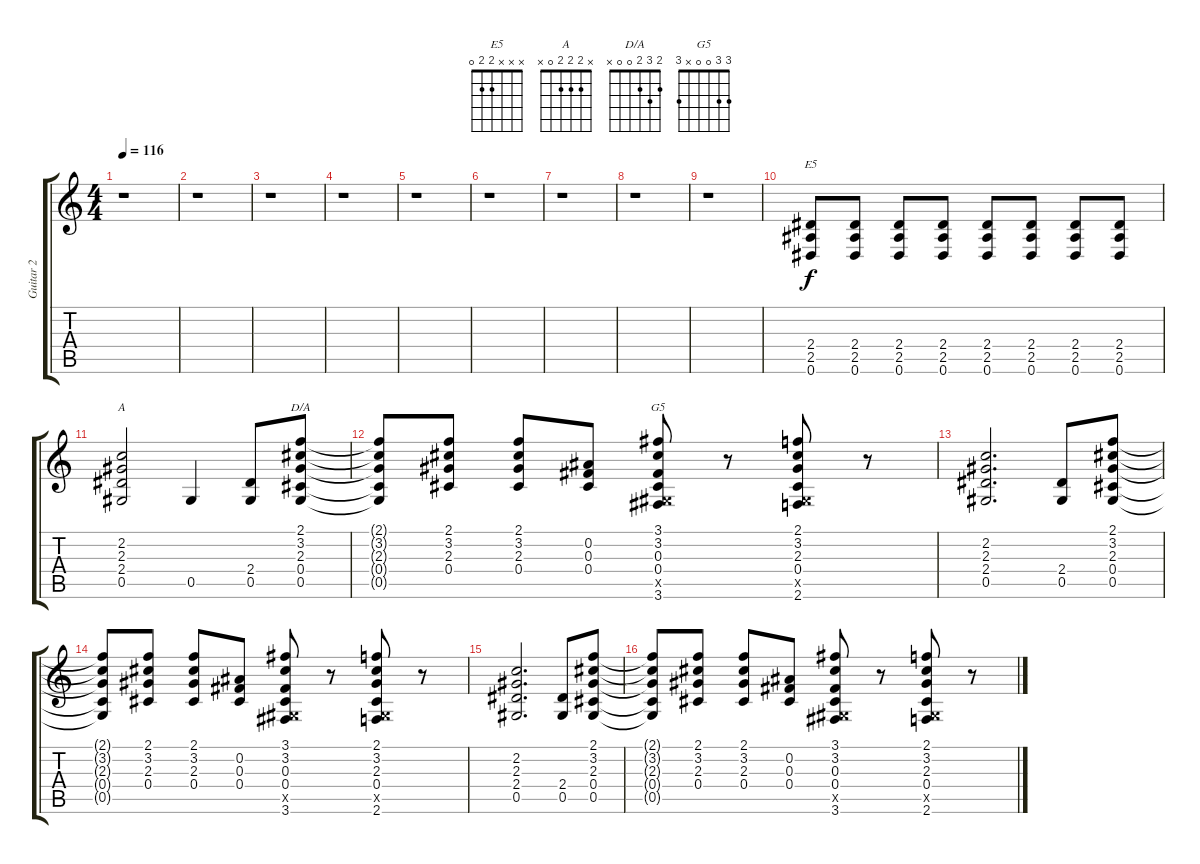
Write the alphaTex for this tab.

\track ("Guitar 2" "Guitar 2") {instrument distortionguitar}
\staff {score tabs}
\tuning (Eb4 Bb3 Gb3 Db3 Ab2 Eb2) {hide}
\chord ("E5" x x x 2 2 0)
\chord ("A" x 2 2 2 0 x)
\chord ("D/A" 2 3 2 0 0 x)
\chord ("G5" 3 3 0 0 x 3)
\ts (4 4)
\tempo 116
\clef g2
\ks c
r.1{dy f} |
r.1 |
r.1 |
r.1 |
r.1 |
r.1 |
r.1 |
r.1 |
r.1 |
(2.4 2.5 0.6).8{ch "E5"} (2.4 2.5 0.6).8 (2.4 2.5 0.6).8 (2.4 2.5 0.6).8 (2.4 2.5 0.6).8 (2.4 2.5 0.6).8 (2.4 2.5 0.6).8 (2.4 2.5 0.6).8 |
(2.2 2.3 2.4 0.5).2{ch "A"} 0.5.4 (2.4 0.5).8 (2.1 3.2 2.3 0.4 0.5).8{ch "D/A"} |
(2.1{t} 3.2{t} 2.3{t} 0.4{t} 0.5{t}).8 (2.1 3.2 2.3 0.4).8 (2.1 3.2 2.3 0.4).8 (0.2 0.3 0.4).8 (3.1 3.2 0.3 0.4 0.5{x} 3.6).8{ch "G5"} r.8 (2.1 3.2 2.3 0.4 0.5{x} 2.6).8 r.8 |
(2.2 2.3 2.4 0.5).2{d} (2.4 0.5).8 (2.1 3.2 2.3 0.4 0.5).8 |
(2.1{t} 3.2{t} 2.3{t} 0.4{t} 0.5{t}).8 (2.1 3.2 2.3 0.4).8 (2.1 3.2 2.3 0.4).8 (0.2 0.3 0.4).8 (3.1 3.2 0.3 0.4 0.5{x} 3.6).8 r.8 (2.1 3.2 2.3 0.4 0.5{x} 2.6).8 r.8 |
(2.2 2.3 2.4 0.5).2{d} (2.4 0.5).8 (2.1 3.2 2.3 0.4 0.5).8 |
(2.1{t} 3.2{t} 2.3{t} 0.4{t} 0.5{t}).8 (2.1 3.2 2.3 0.4).8 (2.1 3.2 2.3 0.4).8 (0.2 0.3 0.4).8 (3.1 3.2 0.3 0.4 0.5{x} 3.6).8 r.8 (2.1 3.2 2.3 0.4 0.5{x} 2.6).8 r.8
